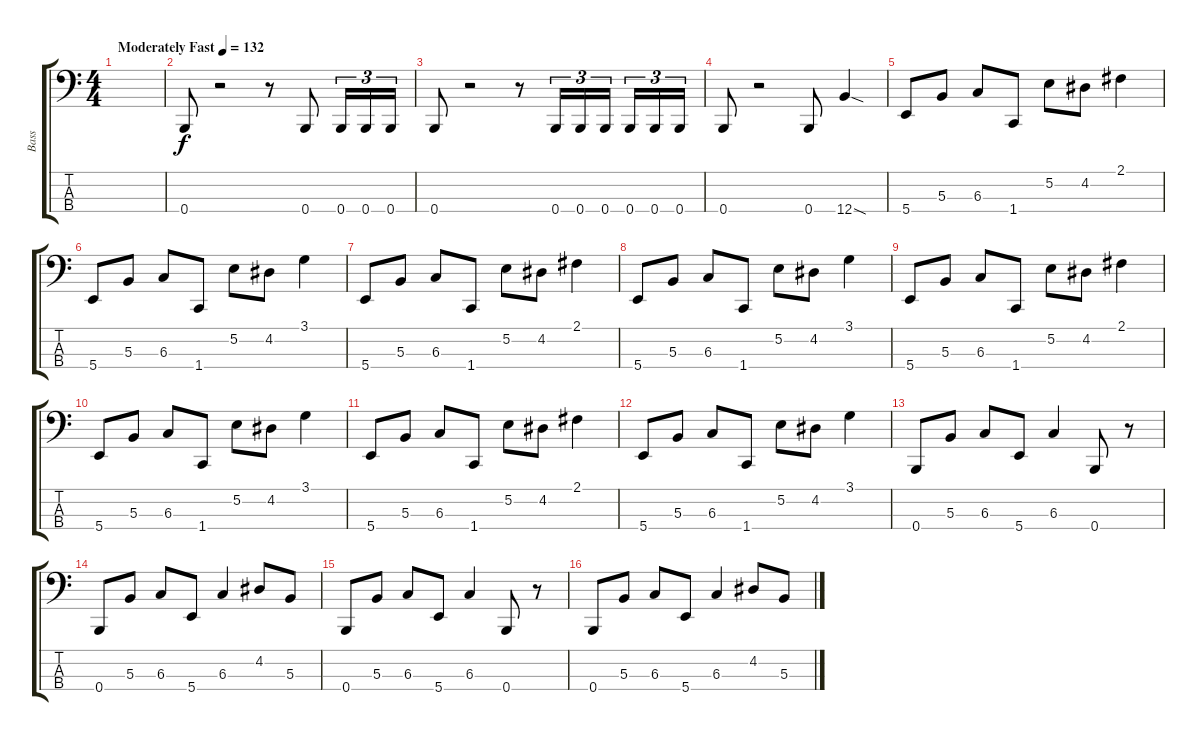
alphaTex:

\track ("Bass" "Bass") {instrument electricbasspick}
\staff {score tabs}
\tuning (E2 B1 Gb1 B0) {hide}
\ts (4 4)
\tempo (132 "Moderately Fast")
\clef f4
\ks c
|
0.4.8 r.2 r.8 0.4.8 0.4.16{tu (3 2)} 0.4.16{tu (3 2)} 0.4.16{tu (3 2)} |
0.4.8 r.2 r.8 0.4.16{tu (3 2)} 0.4.16{tu (3 2)} 0.4.16{tu (3 2) beam splitsecondary} 0.4.16{tu (3 2)} 0.4.16{tu (3 2)} 0.4.16{tu (3 2)} |
0.4.8 r.2 0.4.8 12.4{sod}.4 |
5.4.8 5.3.8 6.3.8 1.4.8 5.2.8 4.2.8 2.1.4 |
5.4.8 5.3.8 6.3.8 1.4.8 5.2.8 4.2.8 3.1.4 |
5.4.8 5.3.8 6.3.8 1.4.8 5.2.8 4.2.8 2.1.4 |
5.4.8 5.3.8 6.3.8 1.4.8 5.2.8 4.2.8 3.1.4 |
5.4.8 5.3.8 6.3.8 1.4.8 5.2.8 4.2.8 2.1.4 |
5.4.8 5.3.8 6.3.8 1.4.8 5.2.8 4.2.8 3.1.4 |
5.4.8 5.3.8 6.3.8 1.4.8 5.2.8 4.2.8 2.1.4 |
5.4.8 5.3.8 6.3.8 1.4.8 5.2.8 4.2.8 3.1.4 |
0.4.8 5.3.8 6.3.8 5.4.8 6.3.4 0.4.8 r.8 |
0.4.8 5.3.8 6.3.8 5.4.8 6.3.4 4.2.8 5.3.8 |
0.4.8 5.3.8 6.3.8 5.4.8 6.3.4 0.4.8 r.8 |
0.4.8 5.3.8 6.3.8 5.4.8 6.3.4 4.2.8 5.3.8
